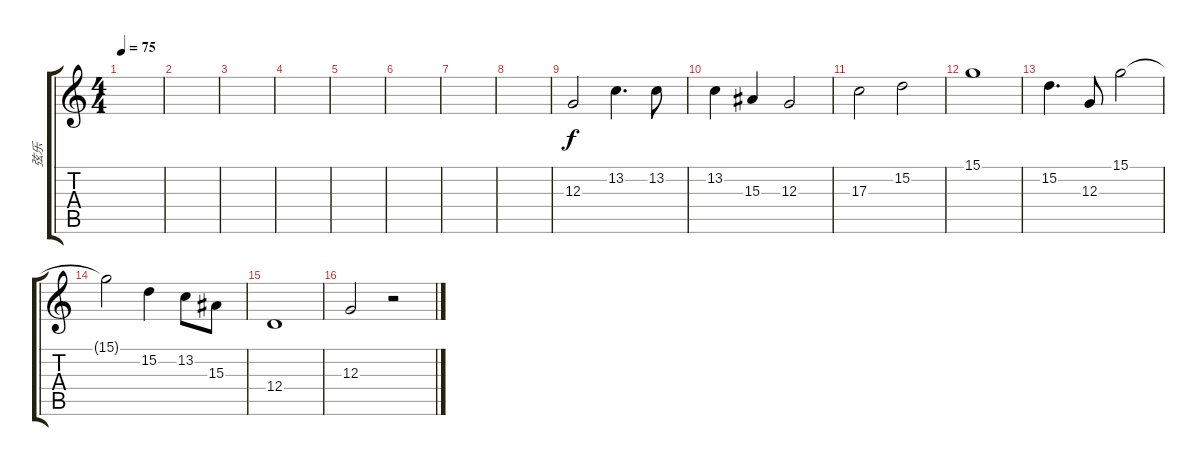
\track ("弦乐" "弦乐") {instrument synthstrings1}
\staff {score tabs}
\tuning (E4 B3 G3 D3 A2 E2) {hide}
\ts (4 4)
\tempo 75
\clef g2
\ks c
|
|
|
|
|
|
|
|
12.3.2 13.2.4{d} 13.2.8 |
13.2.4 15.3.4 12.3.2 |
17.3.2 15.2.2 |
15.1.1 |
15.2.4{d} 12.3.8 15.1.2 |
15.1{t}.2 15.2.4 13.2.8 15.3.8 |
12.4.1 |
12.3.2 r.2
